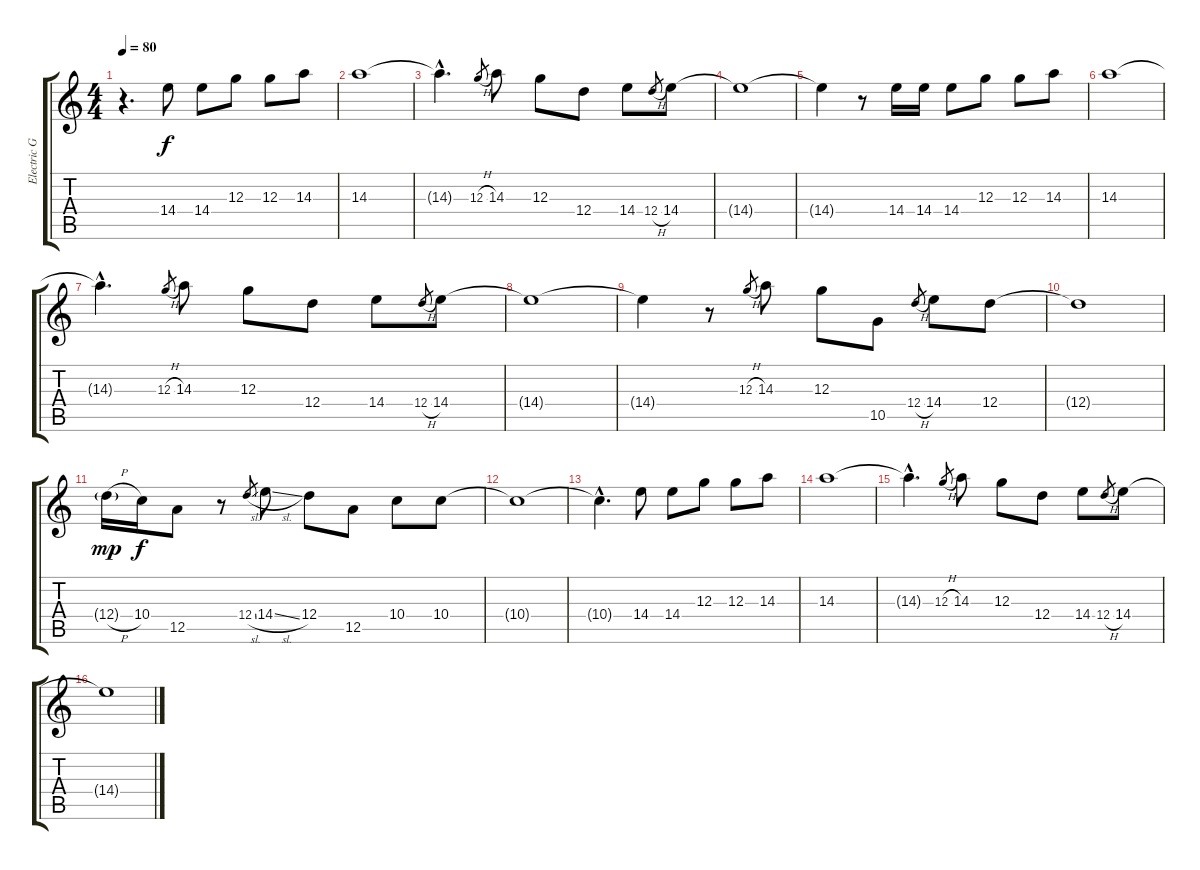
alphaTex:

\track ("Electric Guitar-Carlos" "Electric G") {instrument overdrivenguitar}
\staff {score tabs}
\tuning (E4 B3 G3 D3 A2 E2) {hide}
\ts (4 4)
\tempo 80
\clef g2
\ks c
r.4{d dy f instrument overdrivenguitar} 14.4.8 14.4.8 12.3.8 12.3.8 14.3.8 |
14.3.1 |
14.3{hac t}.4{d} 12.3{h}.8{gr} 14.3.8 12.3.8 12.4.8 14.4.8 12.4{h}.8{gr} 14.4.8 |
14.4{t}.1 |
14.4{t}.4 r.8 14.4.16 14.4.16 14.4.8 12.3.8 12.3.8 14.3.8 |
14.3.1 |
14.3{hac t}.4{d} 12.3{h}.8{gr} 14.3.8 12.3.8 12.4.8 14.4.8 12.4{h}.8{gr} 14.4.8 |
14.4{t}.1 |
14.4{t}.4 r.8 12.3{h}.8{gr} 14.3.8 12.3.8 10.5.8 12.4{h}.8{gr} 14.4.8 12.4.8 |
12.4{t}.1 |
12.4{h g}.16{dy mp} 10.4.16{dy f} 12.5.8 r.8 12.4{sl}.8{gr} 14.4{sl}.8 12.4.8 12.5.8 10.4.8 10.4.8 |
10.4{t}.1 |
10.4{hac t}.4{d} 14.4.8 14.4.8 12.3.8 12.3.8 14.3.8 |
14.3.1 |
14.3{hac t}.4{d} 12.3{h}.8{gr} 14.3.8 12.3.8 12.4.8 14.4.8 12.4{h}.8{gr} 14.4.8 |
14.4{t}.1
